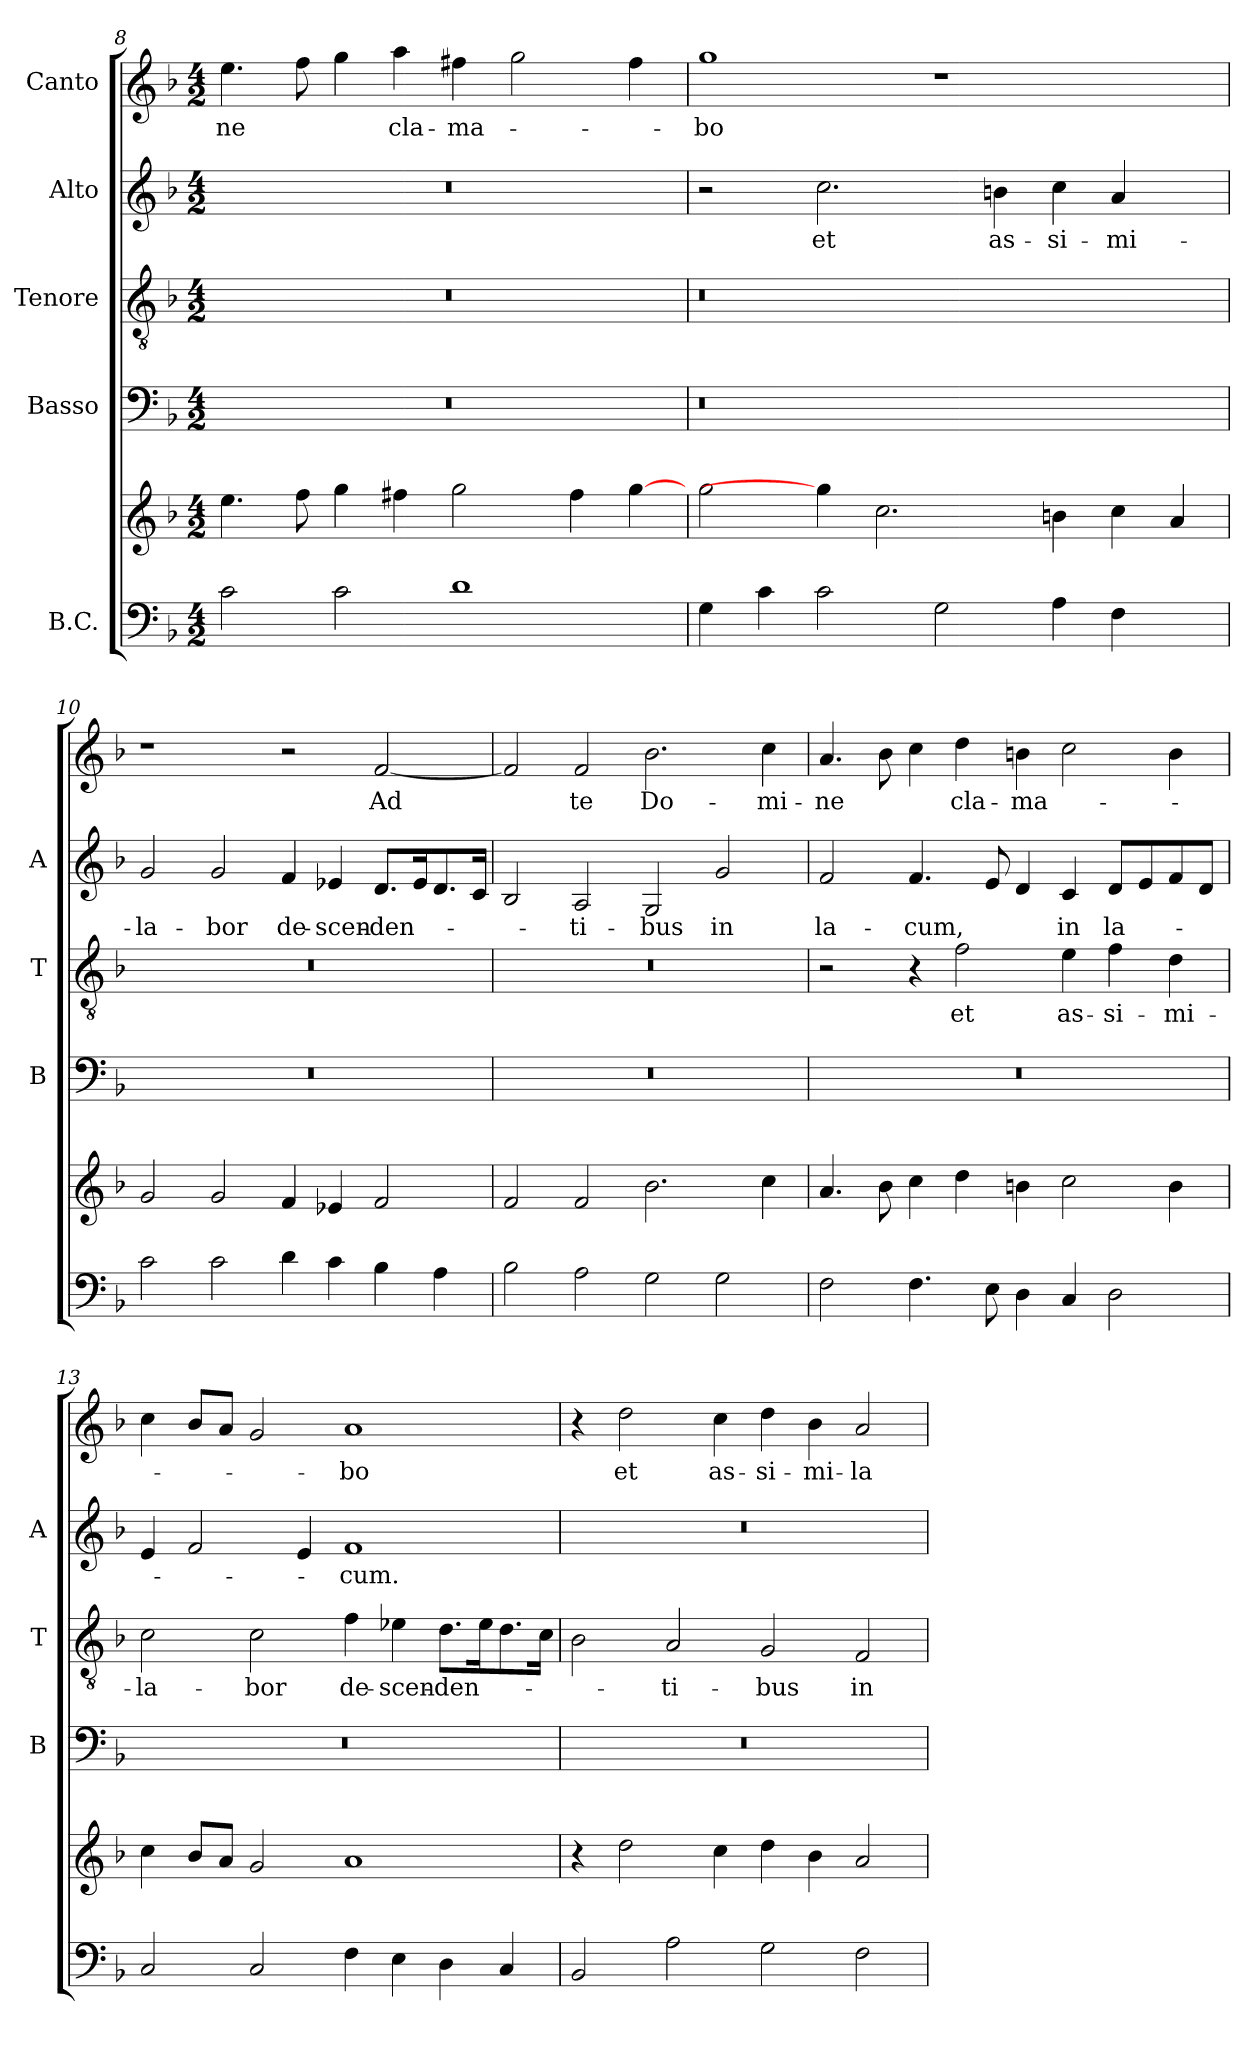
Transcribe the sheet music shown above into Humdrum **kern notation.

**kern	**kern	**kern	**kern	**text	**kern	**text	**kern	**text
*part5	*part5	*part4	*part3	*part3	*part2	*part2	*part1	*part1
*staff6	*staff5	*staff4	*staff3	*staff3	*staff2	*staff2	*staff1	*staff1
*I"B.C.	*	*I"Basso	*I"Tenore	*	*I"Alto	*	*I"Canto	*
*	*	*I'B	*I'T	*	*I'A	*	*	*
*clefF4	*clefG2	*clefF4	*clefGv2	*	*clefG2	*	*clefG2	*
*k[b-]	*k[b-]	*k[b-]	*k[b-]	*	*k[b-]	*	*k[b-]	*
*F:	*F:	*F:	*F:	*	*F:	*	*F:	*
*M4/2	*M4/2	*M4/2	*M4/2	*	*M4/2	*	*M4/2	*
=8	=8	=8	=8	=8	=8	=8	=8	=8
!	!	!	!	!	!	!	!	!LO:LY:b
2c\	4.ee\	0r	0r	.	0r	.	4.ee\	-ne
.	8ff\	.	.	.	.	.	8ff\	.
2c\	4gg\	.	.	.	.	.	4gg\	.
!	!	!	!	!	!	!	!	!LO:LY:b
.	4ff#X\	.	.	.	.	.	4aa\	cla-
!	!	!	!	!	!	!	!	!LO:LY:b
1d	2gg\	.	.	.	.	.	4ff#X\	-ma-
.	.	.	.	.	.	.	2gg\	.
.	4ff#\	.	.	.	.	.	.	.
.	[4gg\	.	.	.	.	.	4ff#\	.
!!LO:PB:g=z
=9	=9	=9	=9	=9	=9	=9	=9	=9
!	!	!	!	!	!	!	!	!LO:LY:b
4G\	2gg\	0r	0r	.	2r	.	1gg	-bo
4c\	.	.	.	.	.	.	.	.
!	!	!	!	!	!	!LO:LY:b	!	!
2c\	4gg\]	.	.	.	2.cc\	et	.	.
.	2.cc\	.	.	.	.	.	.	.
2G\	.	.	.	.	.	.	1r	.
!	!	!	!	!	!	!LO:LY:b	!	!
.	.	.	.	.	4bn\	as-	.	.
!	!	!	!	!	!	!LO:LY:b	!	!
4A\	4bn\	.	.	.	4cc\	-si-	.	.
!	!	!	!	!	!	!LO:LY:b	!	!
4F\	4cc\	.	.	.	4a/	-mi-	.	.
4ryy	4a/	4ryy	4ryy	.	4ryy	.	4ryy	.
=10	=10	=10	=10	=10	=10	=10	=10	=10
!	!	!	!	!	!	!LO:LY:b	!	!
2c\	2g/	0r	0r	.	2g/	-la-	1r	.
!	!	!	!	!	!	!LO:LY:b	!	!
2c\	2g/	.	.	.	2g/	-bor	.	.
!	!	!	!	!	!	!LO:LY:b	!	!
4d\	4f/	.	.	.	4f/	de-	2r	.
!	!	!	!	!	!	!LO:LY:b	!	!
4c\	4e-X/	.	.	.	4e-X/	-scen-	.	.
!	!	!	!	!	!	!LO:LY:b	!	!LO:LY:b
4B-\	2f/	.	.	.	8.d/L	-den-	[2f/	Ad
.	.	.	.	.	16e-/k	.	.	.
4A\	.	.	.	.	8.d/	.	.	.
.	.	.	.	.	16c/Jk	.	.	.
=11	=11	=11	=11	=11	=11	=11	=11	=11
2B-\	2f/	0r	0r	.	2B-/	.	2f/]	.
!	!	!	!	!	!	!LO:LY:b	!	!LO:LY:b
2A\	2f/	.	.	.	2A/	-ti-	2f/	te
!	!	!	!	!	!	!LO:LY:b	!	!LO:LY:b
2G\	2.b-\	.	.	.	2G/	-bus	2.b-\	Do-
!	!	!	!	!	!	!LO:LY:b	!	!
2G\	.	.	.	.	2g/	in	.	.
!	!	!	!	!	!	!	!	!LO:LY:b
.	4cc\	.	.	.	.	.	4cc\	-mi-
=12	=12	=12	=12	=12	=12	=12	=12	=12
!	!	!	!	!	!	!LO:LY:b	!	!LO:LY:b
2F\	4.a/	0r	2r	.	2f/	la-	4.a/	-ne
.	8b-\	.	.	.	.	.	8b-\	.
!	!	!	!	!	!	!LO:LY:b	!	!
4.F\	4cc\	.	4r	.	4.f/	-cum,	4cc\	.
!	!	!	!	!LO:LY:b	!	!	!	!LO:LY:b
.	4dd\	.	2f\	et	.	.	4dd\	cla-
8E\	.	.	.	.	8e/	.	.	.
!	!	!	!	!	!	!	!	!LO:LY:b
4D\	4bn\	.	.	.	4d/	.	4bn\	-ma-
!	!	!	!	!LO:LY:b	!	!LO:LY:b	!	!
4C/	2cc\	.	4e\	as-	4c/	in	2cc\	.
!	!	!	!	!LO:LY:b	!	!LO:LY:b	!	!
2D\	.	.	4f\	-si-	8d/L	la-	.	.
.	.	.	.	.	8e/	.	.	.
!	!	!	!	!LO:LY:b	!	!	!	!
.	4b\	.	4d\	-mi-	8f/	.	4b\	.
.	.	.	.	.	8d/J	.	.	.
!!LO:LB:g=z
=13	=13	=13	=13	=13	=13	=13	=13	=13
!	!	!	!	!LO:LY:b	!	!	!	!
2C/	4cc\	0r	2c\	-la-	4e/	.	4cc\	.
.	8b-/L	.	.	.	2f/	.	8b-/L	.
.	8a/J	.	.	.	.	.	8a/J	.
!	!	!	!	!LO:LY:b	!	!	!	!
2C/	2g/	.	2c\	-bor	.	.	2g/	.
.	.	.	.	.	4e/	.	.	.
!	!	!	!	!LO:LY:b	!	!LO:LY:b	!	!LO:LY:b
4F\	1a	.	4f\	de-	1f	-cum.	1a	-bo
!	!	!	!	!LO:LY:b	!	!	!	!
4E\	.	.	4e-X\	-scen-	.	.	.	.
!	!	!	!	!LO:LY:b	!	!	!	!
4D\	.	.	8.d\L	-den-	.	.	.	.
.	.	.	16e-\k	.	.	.	.	.
4C/	.	.	8.d\	.	.	.	.	.
.	.	.	16c\Jk	.	.	.	.	.
=14	=14	=14	=14	=14	=14	=14	=14	=14
2BB-/	4r	0r	2B-\	.	0r	.	4r	.
!	!	!	!	!	!	!	!	!LO:LY:b
.	2dd\	.	.	.	.	.	2dd\	et
!	!	!	!	!LO:LY:b	!	!	!	!
2A\	.	.	2A/	-ti-	.	.	.	.
!	!	!	!	!	!	!	!	!LO:LY:b
.	4cc\	.	.	.	.	.	4cc\	as-
!	!	!	!	!LO:LY:b	!	!	!	!LO:LY:b
2G\	4dd\	.	2G/	-bus	.	.	4dd\	-si-
!	!	!	!	!	!	!	!	!LO:LY:b
.	4b-\	.	.	.	.	.	4b-\	-mi-
!	!	!	!	!LO:LY:b	!	!	!	!LO:LY:b
2F\	2a/	.	2F/	in	.	.	2a/	-la-
=	=	=	=	=	=	=	=	=
*-	*-	*-	*-	*-	*-	*-	*-	*-
